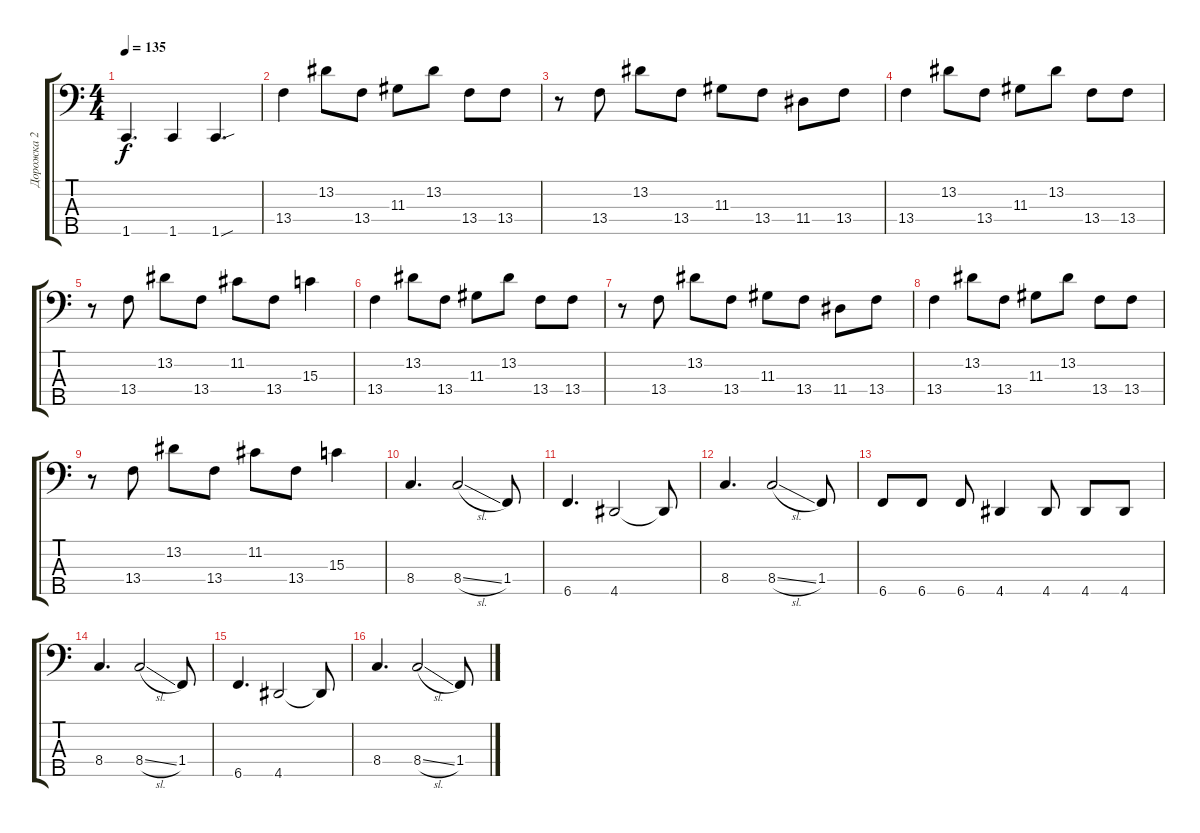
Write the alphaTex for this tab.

\track ("Дорожка 2" "Дорожка 2") {instrument electricbassfinger}
\staff {score tabs}
\tuning (G2 D2 A1 E1 B0) {hide}
\ts (4 4)
\tempo 135
\clef f4
\ks c
1.5.4{d dy f} 1.5.4 1.5{sou}.4{d} |
13.4.4 13.2.8 13.4.8 11.3.8 13.2.8 13.4.8 13.4.8 |
r.8 13.4.8 13.2.8 13.4.8 11.3.8 13.4.8 11.4.8 13.4.8 |
13.4.4 13.2.8 13.4.8 11.3.8 13.2.8 13.4.8 13.4.8 |
r.8 13.4.8 13.2.8 13.4.8 11.2.8 13.4.8 15.3.4 |
13.4.4 13.2.8 13.4.8 11.3.8 13.2.8 13.4.8 13.4.8 |
r.8 13.4.8 13.2.8 13.4.8 11.3.8 13.4.8 11.4.8 13.4.8 |
13.4.4 13.2.8 13.4.8 11.3.8 13.2.8 13.4.8 13.4.8 |
r.8 13.4.8 13.2.8 13.4.8 11.2.8 13.4.8 15.3.4 |
8.4.4{d} 8.4{sl}.2 1.4.8 |
6.5.4{d} 4.5.2 4.5{t}.8 |
8.4.4{d} 8.4{sl}.2 1.4.8 |
6.5.8 6.5.8 6.5.8 4.5.4 4.5.8 4.5.8 4.5.8 |
8.4.4{d} 8.4{sl}.2 1.4.8 |
6.5.4{d} 4.5.2 4.5{t}.8 |
8.4.4{d} 8.4{sl}.2 1.4.8
